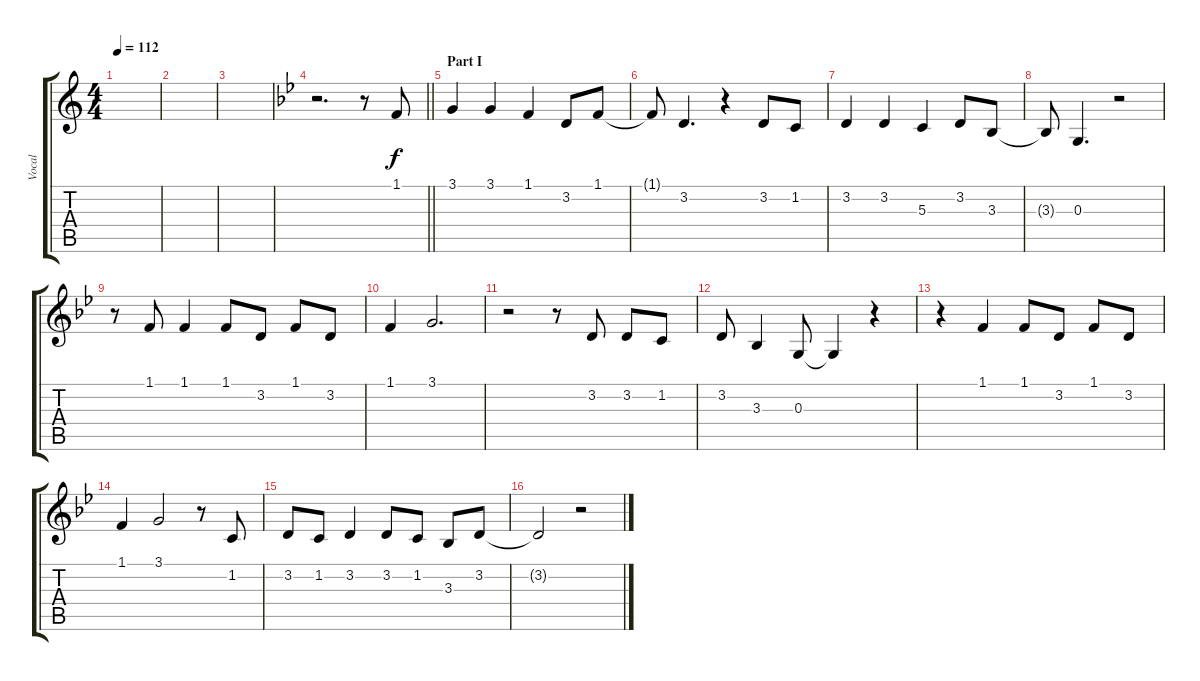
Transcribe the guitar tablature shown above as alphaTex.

\track ("Vocal" "Vocal") {instrument viola}
\staff {score tabs}
\tuning (E4 B3 G3 D3 A2 E2) {hide}
\ts (4 4)
\tempo 112
\clef g2
\ks c
|
|
|
\barLineRight lightlight
\ks bb
r.2{d} r.8 1.1.8 |
\section ("" "Part I")
3.1.4 3.1.4 1.1.4 3.2.8 1.1.8 |
1.1{t}.8 3.2.4{d} r.4 3.2.8 1.2.8 |
3.2.4 3.2.4 5.3.4 3.2.8 3.3.8 |
3.3{t}.8 0.3.4{d} r.2 |
r.8 1.1.8 1.1.4 1.1.8 3.2.8 1.1.8 3.2.8 |
1.1.4 3.1.2{d} |
r.2 r.8 3.2.8 3.2.8 1.2.8 |
3.2.8 3.3.4 0.3.8 0.3{t}.4 r.4 |
r.4 1.1.4 1.1.8 3.2.8 1.1.8 3.2.8 |
1.1.4 3.1.2 r.8 1.2.8 |
3.2.8 1.2.8 3.2.4 3.2.8 1.2.8 3.3.8 3.2.8 |
3.2{t}.2 r.2
